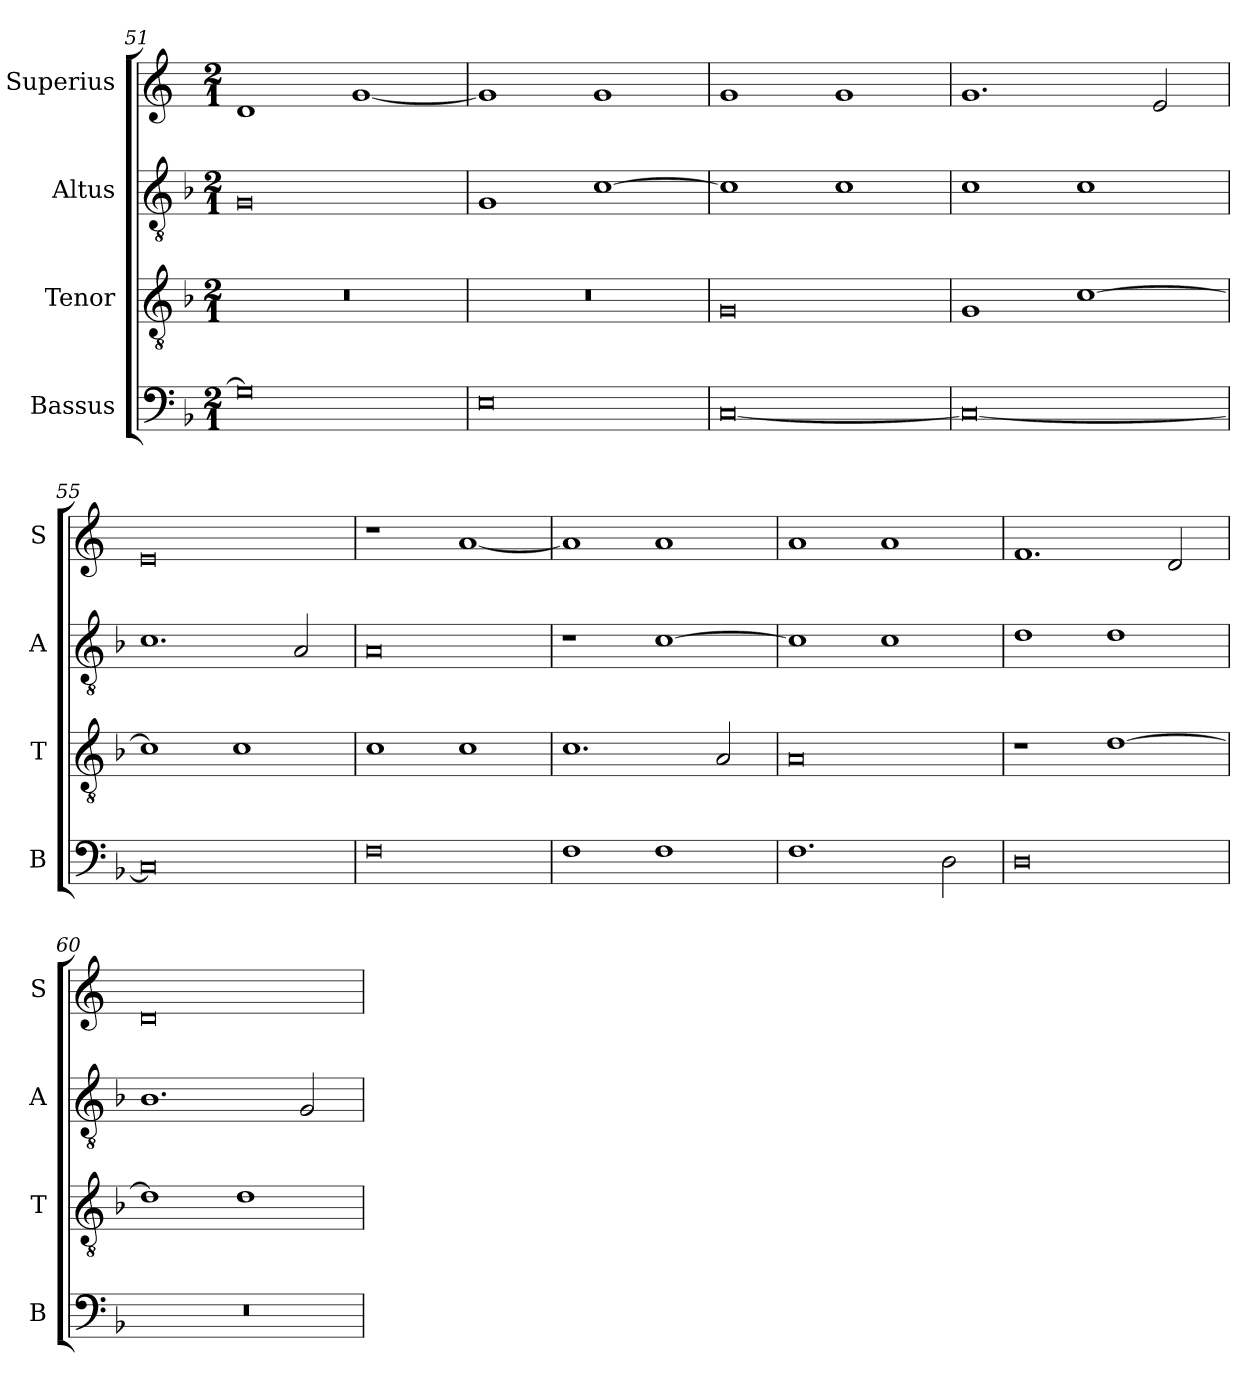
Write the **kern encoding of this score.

**kern	**kern	**kern	**kern
*part4	*part3	*part2	*part1
*staff4	*staff3	*staff2	*staff1
*I"Bassus	*I"Tenor	*I"Altus	*I"Superius
*I'B	*I'T	*I'A	*I'S
*clefF4	*clefGv2	*clefGv2	*clefG2
*k[b-]	*k[b-]	*k[b-]	*k[]
*M2/1	*M2/1	*M2/1	*M2/1
=51	=51	=51	=51
0G]	0r	0G	1d
.	.	.	[1g
=52	=52	=52	=52
0E	0r	1G	1g]
.	.	[1c	1g
=53	=53	=53	=53
[0C	0G	1c]	1g
.	.	1c	1g
=54	=54	=54	=54
0C_	1G	1c	1.g
.	[1c	1c	.
.	.	.	2e/
=55	=55	=55	=55
0C]	1c]	1.c	0e
.	1c	.	.
.	.	2A/	.
=56	=56	=56	=56
0F	1c	0A	1r
.	1c	.	[1a
=57	=57	=57	=57
1F	1.c	1r	1a]
1F	.	[1c	1a
.	2A/	.	.
=58	=58	=58	=58
1.F	0A	1c]	1a
.	.	1c	1a
2D\	.	.	.
=59	=59	=59	=59
0D	1r	1d	1.f
.	[1d	1d	.
.	.	.	2d/
=60	=60	=60	=60
0r	1d]	1.B-	0d
.	1d	.	.
.	.	2G/	.
=	=	=	=
*-	*-	*-	*-
